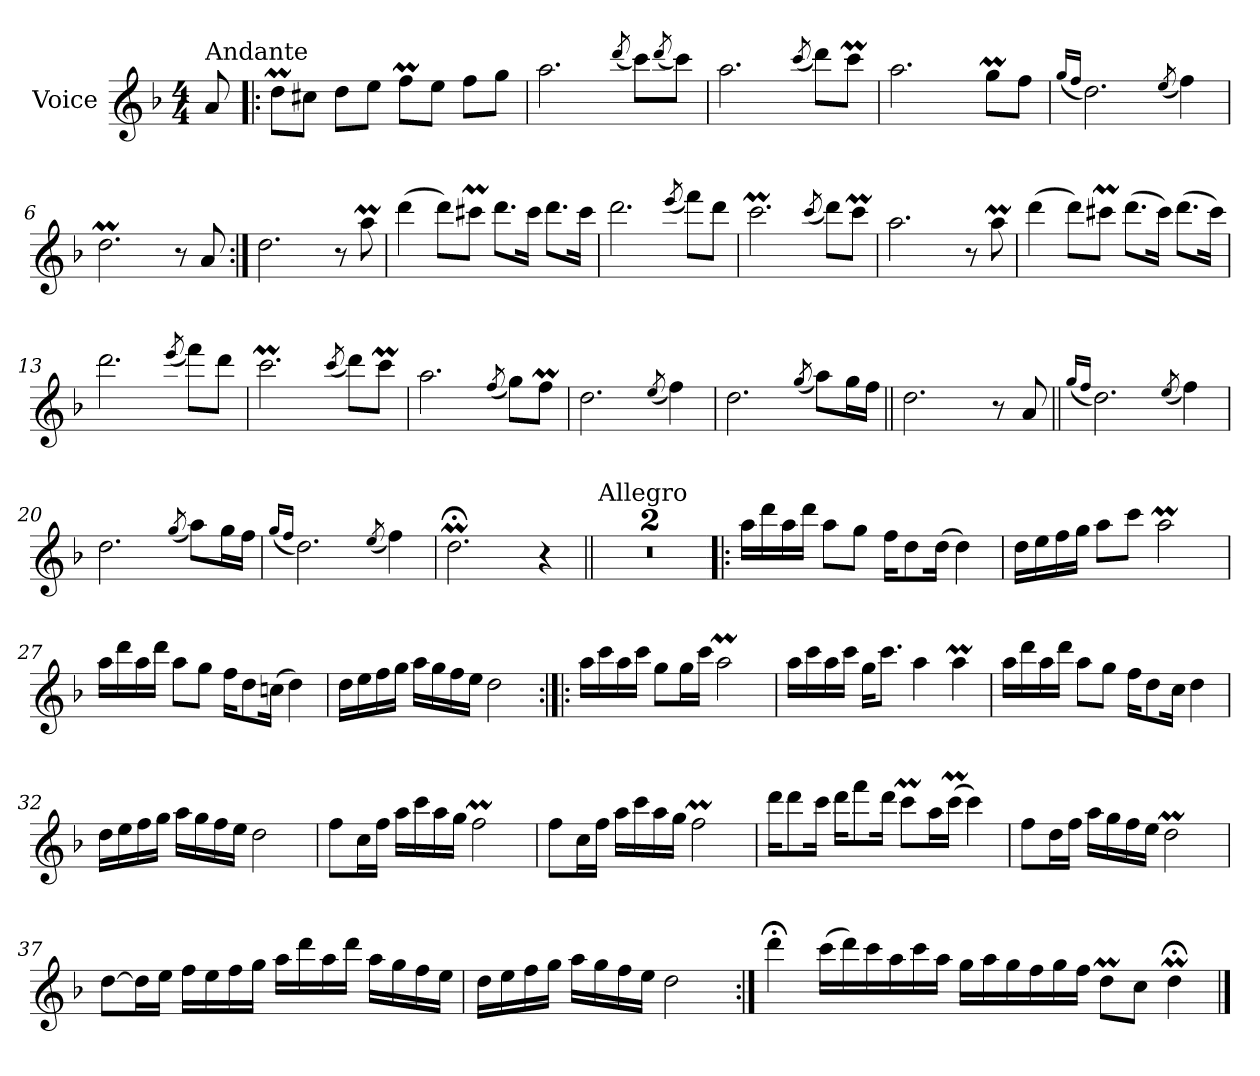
**kern
*part1
*staff1
*I"Voice
*I'Vo.
*clefG2
*k[b-]
*F:
*M4/4
=
!LO:TX:a:t=Andante
8a/
=1!|:
8ddM\L
8cc#X\J
8dd\L
8ee\J
8ffM\L
8ee\J
8ff\L
8gg\J
=2
2.aa\
(8qddd/
8ccc\L)
(8qddd/
8ccc\J)
=3
2.aa\
(8qccc/
8ddd\L)
8cccM\J
=4
2.aa\
8ggM\L
8ff\J
=5
(16qgg/LL
16qff/JJ
2.dd\)
(8qee/
4ff\)
!!LO:LB:g=z
=6
2.ddM\
8r
8a/
=7:|!
2.dd\
8r
8aam\
=8
(4ddd\
8ddd\L)
8ccc#Xm\J
8.ddd\L
16ccc#\Jk
8.ddd\L
16ccc#\Jk
=9
2.ddd\
(8qeee/
8fff\L)
8ddd\J
=10
2.cccM\
(8qccc/
8ddd\L)
8cccM\J
=11
2.aa\
8r
8aam\
!!LO:LB:g=z
=12
(4ddd\
8ddd\L)
8ccc#Xm\J
(8.ddd\L
16ccc#\Jk)
(8.ddd\L
16ccc#\Jk)
=13
2.ddd\
(8qeee/
8fff\L)
8ddd\J
=14
2.cccM\
(8qccc/
8ddd\L)
8cccM\J
=15
2.aa\
(8qff/
8gg\L)
8ffM\J
=16
2.dd\
(8qee/
4ff\)
=17
2.dd\
(8qgg/
8aa\L)
16gg\L
16ff\JJ
=18||
2.dd\
8r
8a/
!!LO:LB:g=z
=19||
(16qgg/LL
16qff/JJ
2.dd\)
(8qee/
4ff\)
=20
2.dd\
(8qgg/
8aa\L)
16gg\L
16ff\JJ
=21
(16qgg/LL
16qff/JJ
2.dd\)
(8qee/
4ff\)
=22
2.dd;<M\
4r
!!LO:LB:g=z
=23||
!LO:TX:a:t=Allegro
1r
=24
1r
=25!|:
16aa\LL
16ddd\
16aa\
16ddd\JJ
8aa\L
8gg\J
16ff\KL
8dd\
(16dd\Jk
4dd\)
=26
16dd\LL
16ee\
16ff\
16gg\JJ
8aa\L
8ccc\J
2aam\
=27
16aa\LL
16ddd\
16aa\
16ddd\JJ
8aa\L
8gg\J
16ff\KL
8dd\
(16ccn\Jk
4dd\)
=28
16dd\LL
16ee\
16ff\
16gg\JJ
16aa\LL
16gg\
16ff\
16ee\JJ
2dd\
!!LO:LB:g=z
=29:|!|:
16aa\LL
16ccc\
16aa\
16ccc\JJ
8gg\L
16gg\L
16ccc\JJ
2aam\
=30
16aa\LL
16ccc\
16aa\
16ccc\JJ
16gg\KL
8.ccc\J
4aa\
4aam\
=31
16aa\LL
16ddd\
16aa\
16ddd\JJ
8aa\L
8gg\J
16ff\KL
8dd\
16cc\Jk
4dd\
=32
16dd\LL
16ee\
16ff\
16gg\JJ
16aa\LL
16gg\
16ff\
16ee\JJ
2dd\
!!LO:LB:g=z
=33
8ff\L
16cc\L
16ff\JJ
16aa\LL
16ccc\
16aa\
16gg\JJ
2ffM\
=34
8ff\L
16cc\L
16ff\JJ
16aa\LL
16ccc\
16aa\
16gg\JJ
2ffM\
=35
16ddd\KL
8ddd\
16ccc\Jk
16ddd\KL
8fff\
16ddd\Jk
8cccM\L
16aa\L
(16cccM\JJ
4ccc\)
=36
8ff\L
16dd\L
16ff\JJ
16aa\LL
16gg\
16ff\
16ee\JJ
2ddM\
!!LO:LB:g=z
=37
[8dd\L
16dd\L]
16ee\JJ
16ff\LL
16ee\
16ff\
16gg\JJ
16aa\LL
16ddd\
16aa\
16ddd\JJ
16aa\LL
16gg\
16ff\
16ee\JJ
=38
16dd\LL
16ee\
16ff\
16gg\JJ
16aa\LL
16gg\
16ff\
16ee\JJ
2dd\
=39:|!
4ddd;<\
(16ccc\LL
16ddd\)
16ccc\
16aa\
16ccc\
16aa\JJ
16gg\LL
16aa\
16gg\
16ff\
16gg\
16ff\JJ
8ddM\L
8cc\J
4dd;<M\
==
*-
